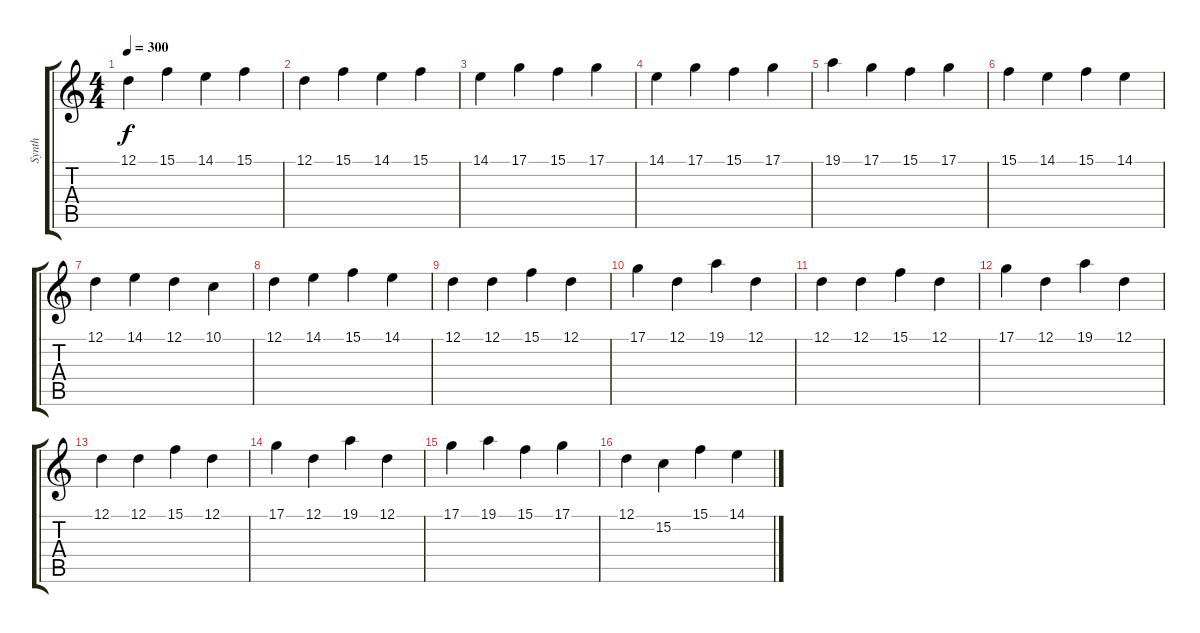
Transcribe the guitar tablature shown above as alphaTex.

\track ("Synth" "Synth") {instrument fx4atmosphere}
\staff {score tabs}
\tuning (D4 A3 F3 C3 G2 D2) {hide}
\ts (4 4)
\tempo 300
\clef g2
\ks c
12.1.4{dy f} 15.1.4 14.1.4 15.1.4 |
12.1.4 15.1.4 14.1.4 15.1.4 |
14.1.4 17.1.4 15.1.4 17.1.4 |
14.1.4 17.1.4 15.1.4 17.1.4 |
19.1.4 17.1.4 15.1.4 17.1.4 |
15.1.4 14.1.4 15.1.4 14.1.4 |
12.1.4 14.1.4 12.1.4 10.1.4 |
12.1.4 14.1.4 15.1.4 14.1.4 |
12.1.4 12.1.4 15.1.4 12.1.4 |
17.1.4 12.1.4 19.1.4 12.1.4 |
12.1.4 12.1.4 15.1.4 12.1.4 |
17.1.4 12.1.4 19.1.4 12.1.4 |
12.1.4 12.1.4 15.1.4 12.1.4 |
17.1.4 12.1.4 19.1.4 12.1.4 |
17.1.4 19.1.4 15.1.4 17.1.4 |
12.1.4 15.2.4 15.1.4 14.1.4
